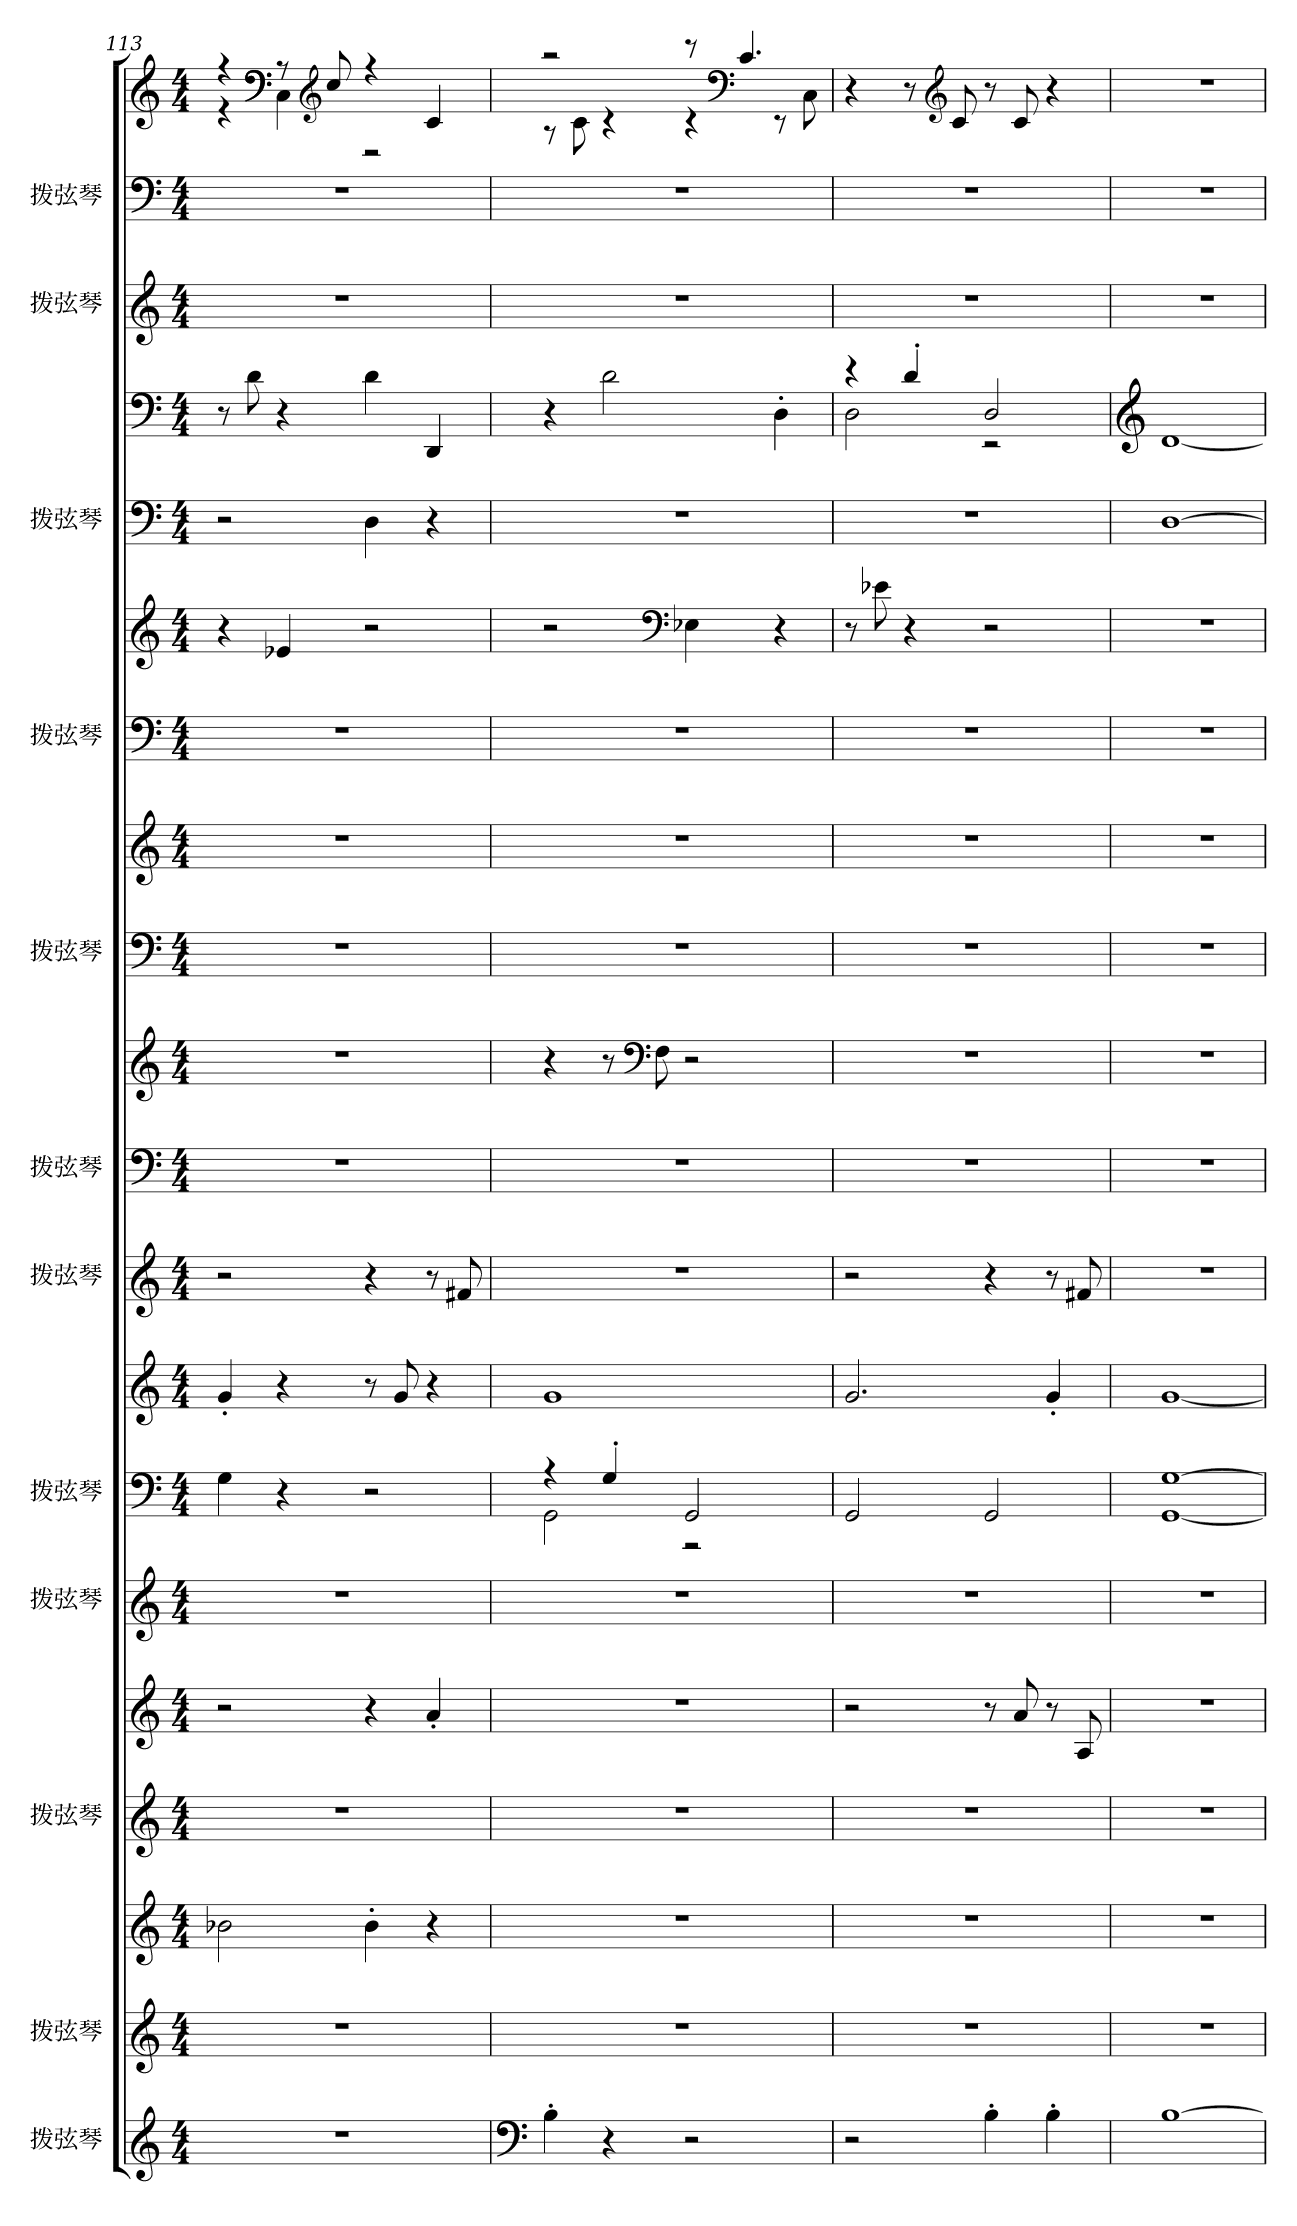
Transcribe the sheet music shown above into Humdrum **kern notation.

**kern	**kern	**kern	**kern	**kern	**kern	**kern	**kern	**kern	**kern	**kern	**kern	**kern	**kern	**kern	**kern	**kern	**kern	**kern	**kern
*part12	*part11	*part11	*part10	*part10	*part9	*part8	*part8	*part7	*part6	*part6	*part5	*part5	*part4	*part4	*part3	*part3	*part2	*part1	*part1
*staff20	*staff19	*staff18	*staff17	*staff16	*staff15	*staff14	*staff13	*staff12	*staff11	*staff10	*staff9	*staff8	*staff7	*staff6	*staff5	*staff4	*staff3	*staff2	*staff1
*I"拨弦琴	*I"拨弦琴	*	*I"拨弦琴	*	*I"拨弦琴	*I"拨弦琴	*	*I"拨弦琴	*I"拨弦琴	*	*I"拨弦琴	*	*I"拨弦琴	*	*I"拨弦琴	*	*I"拨弦琴	*I"拨弦琴	*
*clefG2	*clefG2	*clefG2	*clefG2	*clefG2	*clefG2	*clefF4	*clefG2	*clefG2	*clefF4	*clefG2	*clefF4	*clefG2	*clefF4	*clefG2	*clefF4	*clefF4	*clefG2	*clefF4	*clefG2
*k[]	*k[]	*k[]	*k[]	*k[]	*k[]	*k[]	*k[]	*k[]	*k[]	*k[]	*k[]	*k[]	*k[]	*k[]	*k[]	*k[]	*k[]	*k[]	*k[]
*M4/4	*M4/4	*M4/4	*M4/4	*M4/4	*M4/4	*M4/4	*M4/4	*M4/4	*M4/4	*M4/4	*M4/4	*M4/4	*M4/4	*M4/4	*M4/4	*M4/4	*M4/4	*M4/4	*M4/4
=113	=113	=113	=113	=113	=113	=113	=113	=113	=113	=113	=113	=113	=113	=113	=113	=113	=113	=113	=113
*	*	*	*	*	*	*	*	*	*	*	*	*	*	*	*	*	*	*	*^
1r	1r	2b-X\	1r	2r	1r	4G\	4g'/	2r	1r	1r	1r	1r	1r	4r	2r	8r	1r	1r	4r	4r
.	.	.	.	.	.	.	.	.	.	.	.	.	.	.	.	8d\	.	.	.	.
*	*	*	*	*	*	*	*	*	*	*	*	*	*	*	*	*	*	*	*clefF4	*
.	.	.	.	.	.	4r	4r	.	.	.	.	.	.	4e-X/	.	4r	.	.	8r	4C\
*	*	*	*	*	*	*	*	*	*	*	*	*	*	*	*	*	*	*	*clefG2	*
.	.	.	.	.	.	.	.	.	.	.	.	.	.	.	.	.	.	.	8cc/	.
.	.	4b-'\	.	4r	.	2r	8r	4r	.	.	.	.	.	2r	4D\	4d\	.	.	4r	2r
.	.	.	.	.	.	.	8g/	.	.	.	.	.	.	.	.	.	.	.	.	.
.	.	4r	.	4a'/	.	.	4r	8r	.	.	.	.	.	.	4r	4DD/	.	.	4c/	.
.	.	.	.	.	.	.	.	8f#X/	.	.	.	.	.	.	.	.	.	.	.	.
=114	=114	=114	=114	=114	=114	=114	=114	=114	=114	=114	=114	=114	=114	=114	=114	=114	=114	=114	=114	=114
*clefF4	*	*	*	*	*	*	*	*	*	*	*	*	*	*	*	*	*	*	*	*
*	*	*	*	*	*	*^	*	*	*	*	*	*	*	*	*	*	*	*	*	*
4B'\	1r	1r	1r	1r	1r	4r	2GG\	1g	1r	1r	4r	1r	1r	1r	2r	1r	4r	1r	1r	2r	8r
.	.	.	.	.	.	.	.	.	.	.	.	.	.	.	.	.	.	.	.	.	8c\
4r	.	.	.	.	.	4G'/	.	.	.	.	8r	.	.	.	.	.	2d\	.	.	.	4r
*	*	*	*	*	*	*	*	*	*	*	*clefF4	*	*	*	*	*	*	*	*	*	*
.	.	.	.	.	.	.	.	.	.	.	8F\	.	.	.	.	.	.	.	.	.	.
*	*	*	*	*	*	*	*	*	*	*	*	*	*	*	*clefF4	*	*	*	*	*	*
2r	.	.	.	.	.	2GG/	2r	.	.	.	2r	.	.	.	4E-X\	.	.	.	.	8r	4r
*	*	*	*	*	*	*	*	*	*	*	*	*	*	*	*	*	*	*	*	*clefF4	*
.	.	.	.	.	.	.	.	.	.	.	.	.	.	.	.	.	.	.	.	4.c/	.
.	.	.	.	.	.	.	.	.	.	.	.	.	.	.	4r	.	4D'\	.	.	.	8r
.	.	.	.	.	.	.	.	.	.	.	.	.	.	.	.	.	.	.	.	.	8C\
*	*	*	*	*	*	*v	*v	*	*	*	*	*	*	*	*	*	*	*	*	*v	*v
!!LO:PB:g=z
=115	=115	=115	=115	=115	=115	=115	=115	=115	=115	=115	=115	=115	=115	=115	=115	=115	=115	=115	=115
*	*	*	*	*	*	*	*	*	*	*	*	*	*	*	*	*^	*	*	*
2r	1r	1r	1r	2r	1r	2GG/	2.g/	2r	1r	1r	1r	1r	1r	8r	1r	4r	2D\	1r	1r	4r
.	.	.	.	.	.	.	.	.	.	.	.	.	.	8e-X\	.	.	.	.	.	.
.	.	.	.	.	.	.	.	.	.	.	.	.	.	4r	.	4d'/	.	.	.	8r
*	*	*	*	*	*	*	*	*	*	*	*	*	*	*	*	*	*	*	*	*clefG2
.	.	.	.	.	.	.	.	.	.	.	.	.	.	.	.	.	.	.	.	8c/
4B'\	.	.	.	8r	.	2GG/	.	4r	.	.	.	.	.	2r	.	2D/	2r	.	.	8r
.	.	.	.	8a/	.	.	.	.	.	.	.	.	.	.	.	.	.	.	.	8c/
4B'\	.	.	.	8r	.	.	4g'/	8r	.	.	.	.	.	.	.	.	.	.	.	4r
.	.	.	.	8A/	.	.	.	8f#X/	.	.	.	.	.	.	.	.	.	.	.	.
*	*	*	*	*	*	*	*	*	*	*	*	*	*	*	*	*v	*v	*	*	*
=116	=116	=116	=116	=116	=116	=116	=116	=116	=116	=116	=116	=116	=116	=116	=116	=116	=116	=116	=116
*	*	*	*	*	*	*	*	*	*	*	*	*	*	*	*	*clefG2	*	*	*
[1B	1r	1r	1r	1r	1r	[1GG [1G	[1g	1r	1r	1r	1r	1r	1r	1r	[1D	[1d	1r	1r	1r
=	=	=	=	=	=	=	=	=	=	=	=	=	=	=	=	=	=	=	=
*-	*-	*-	*-	*-	*-	*-	*-	*-	*-	*-	*-	*-	*-	*-	*-	*-	*-	*-	*-
